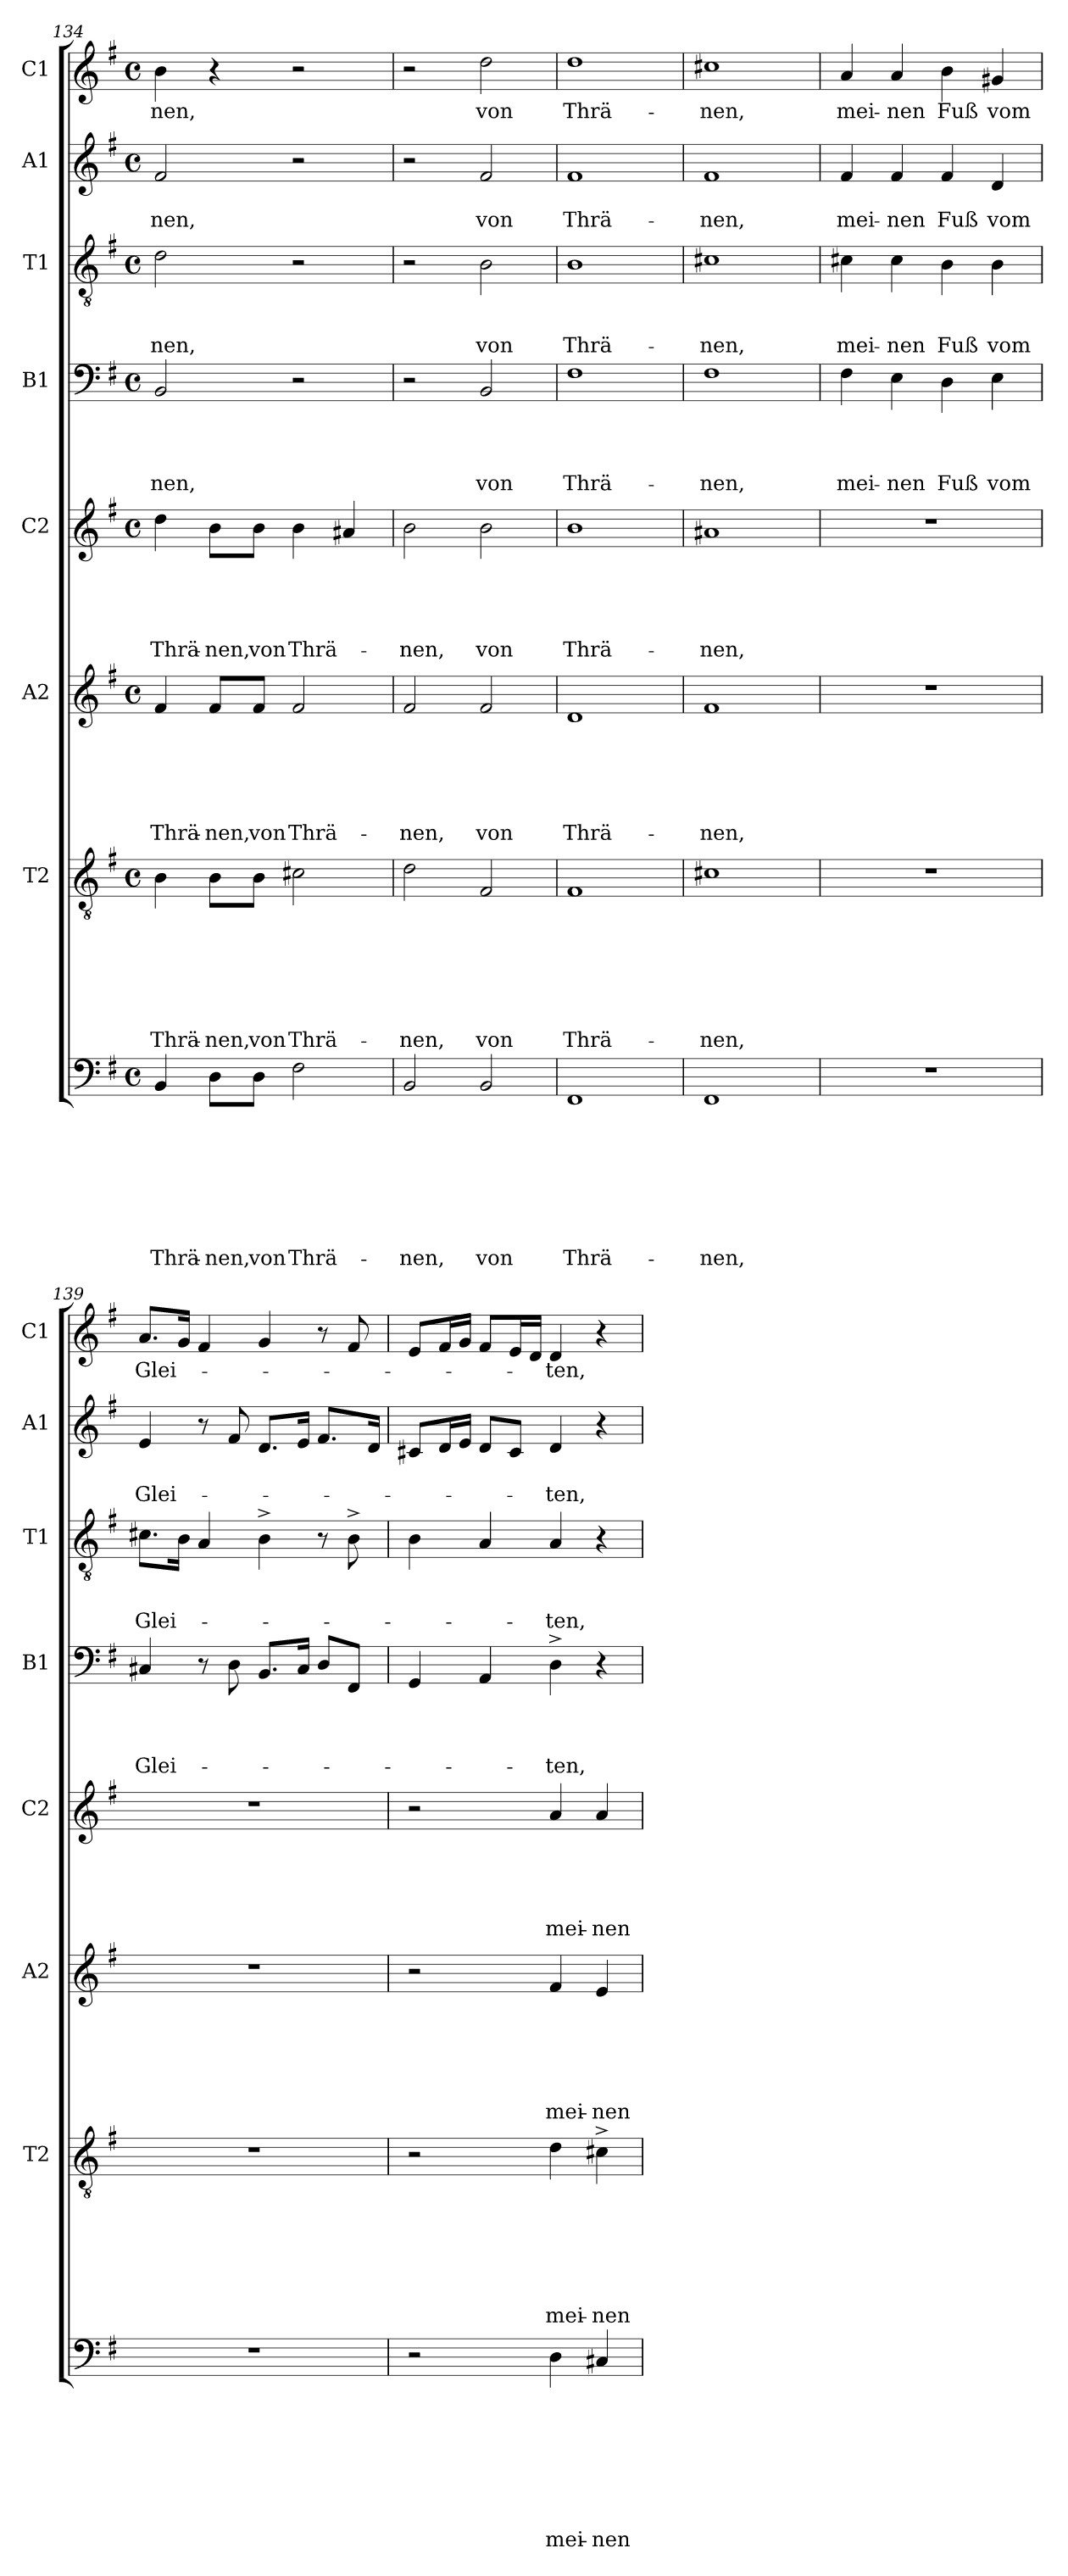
**kern	**text	**text	**text	**text	**text	**text	**text	**text	**kern	**text	**text	**text	**text	**text	**text	**text	**kern	**text	**text	**text	**text	**text	**text	**kern	**text	**text	**text	**text	**text	**kern	**text	**text	**text	**text	**kern	**text	**text	**text	**kern	**text	**text	**kern	**text
*part8	*part8	*part8	*part8	*part8	*part8	*part8	*part8	*part8	*part7	*part7	*part7	*part7	*part7	*part7	*part7	*part7	*part6	*part6	*part6	*part6	*part6	*part6	*part6	*part5	*part5	*part5	*part5	*part5	*part5	*part4	*part4	*part4	*part4	*part4	*part3	*part3	*part3	*part3	*part2	*part2	*part2	*part1	*part1
*staff8	*staff8	*staff8	*staff8	*staff8	*staff8	*staff8	*staff8	*staff8	*staff7	*staff7	*staff7	*staff7	*staff7	*staff7	*staff7	*staff7	*staff6	*staff6	*staff6	*staff6	*staff6	*staff6	*staff6	*staff5	*staff5	*staff5	*staff5	*staff5	*staff5	*staff4	*staff4	*staff4	*staff4	*staff4	*staff3	*staff3	*staff3	*staff3	*staff2	*staff2	*staff2	*staff1	*staff1
*	*	*	*	*	*	*	*	*	*I"T2	*	*	*	*	*	*	*	*I"A2	*	*	*	*	*	*	*I"C2	*	*	*	*	*	*I"B1	*	*	*	*	*I"T1	*	*	*	*I"A1	*	*	*I"C1	*
*	*	*	*	*	*	*	*	*	*I'T2	*	*	*	*	*	*	*	*I'A2	*	*	*	*	*	*	*I'C2	*	*	*	*	*	*I'B1	*	*	*	*	*I'T1	*	*	*	*I'A1	*	*	*I'C1	*
*clefF4	*	*	*	*	*	*	*	*	*clefGv2	*	*	*	*	*	*	*	*clefG2	*	*	*	*	*	*	*clefG2	*	*	*	*	*	*clefF4	*	*	*	*	*clefGv2	*	*	*	*clefG2	*	*	*clefG2	*
*k[f#]	*	*	*	*	*	*	*	*	*k[f#]	*	*	*	*	*	*	*	*k[f#]	*	*	*	*	*	*	*k[f#]	*	*	*	*	*	*k[f#]	*	*	*	*	*k[f#]	*	*	*	*k[f#]	*	*	*k[f#]	*
*G:	*	*	*	*	*	*	*	*	*G:	*	*	*	*	*	*	*	*G:	*	*	*	*	*	*	*G:	*	*	*	*	*	*G:	*	*	*	*	*G:	*	*	*	*G:	*	*	*G:	*
*M4/4	*	*	*	*	*	*	*	*	*M4/4	*	*	*	*	*	*	*	*M4/4	*	*	*	*	*	*	*M4/4	*	*	*	*	*	*M4/4	*	*	*	*	*M4/4	*	*	*	*M4/4	*	*	*M4/4	*
*met(c)	*	*	*	*	*	*	*	*	*met(c)	*	*	*	*	*	*	*	*met(c)	*	*	*	*	*	*	*met(c)	*	*	*	*	*	*met(c)	*	*	*	*	*met(c)	*	*	*	*met(c)	*	*	*met(c)	*
=134	=134	=134	=134	=134	=134	=134	=134	=134	=134	=134	=134	=134	=134	=134	=134	=134	=134	=134	=134	=134	=134	=134	=134	=134	=134	=134	=134	=134	=134	=134	=134	=134	=134	=134	=134	=134	=134	=134	=134	=134	=134	=134	=134
!	!	!	!	!	!	!	!	!LO:LY:b	!	!	!	!	!	!	!	!LO:LY:b	!	!	!	!	!	!	!LO:LY:b	!	!	!	!	!	!LO:LY:b	!	!	!	!	!LO:LY:b	!	!	!	!LO:LY:b	!	!	!LO:LY:b	!	!LO:LY:b
4BB/	.	.	.	.	.	.	.	Thrä-	4B\	.	.	.	.	.	.	Thrä-	4f#/	.	.	.	.	.	Thrä-	4dd\	.	.	.	.	Thrä-	2BB/	.	.	.	-nen,	2d\	.	.	-nen,	2f#/	.	-nen,	4b\	-nen,
!	!	!	!	!	!	!	!	!LO:LY:b:rj	!	!	!	!	!	!	!	!LO:LY:b:rj	!	!	!	!	!	!	!LO:LY:b:rj	!	!	!	!	!	!LO:LY:b:rj	!	!	!	!	!	!	!	!	!	!	!	!	!	!
8D\L	.	.	.	.	.	.	.	-nen,	8B\L	.	.	.	.	.	.	-nen,	8f#/L	.	.	.	.	.	-nen,	8b\L	.	.	.	.	-nen,	.	.	.	.	.	.	.	.	.	.	.	.	4r	.
!	!	!	!	!	!	!	!	!LO:LY:b	!	!	!	!	!	!	!	!LO:LY:b	!	!	!	!	!	!	!LO:LY:b	!	!	!	!	!	!LO:LY:b	!	!	!	!	!	!	!	!	!	!	!	!	!	!
8D\J	.	.	.	.	.	.	.	von	8B\J	.	.	.	.	.	.	von	8f#/J	.	.	.	.	.	von	8b\J	.	.	.	.	von	.	.	.	.	.	.	.	.	.	.	.	.	.	.
!	!	!	!	!	!	!	!	!LO:LY:b	!	!	!	!	!	!	!	!LO:LY:b	!	!	!	!	!	!	!LO:LY:b	!	!	!	!	!	!LO:LY:b	!	!	!	!	!	!	!	!	!	!	!	!	!	!
2F#\	.	.	.	.	.	.	.	Thrä-	2c#X\	.	.	.	.	.	.	Thrä-	2f#/	.	.	.	.	.	Thrä-	4b\	.	.	.	.	Thrä-	2r	.	.	.	.	2r	.	.	.	2r	.	.	2r	.
.	.	.	.	.	.	.	.	.	.	.	.	.	.	.	.	.	.	.	.	.	.	.	.	4a#X/	.	.	.	.	.	.	.	.	.	.	.	.	.	.	.	.	.	.	.
=135	=135	=135	=135	=135	=135	=135	=135	=135	=135	=135	=135	=135	=135	=135	=135	=135	=135	=135	=135	=135	=135	=135	=135	=135	=135	=135	=135	=135	=135	=135	=135	=135	=135	=135	=135	=135	=135	=135	=135	=135	=135	=135	=135
!	!	!	!	!	!	!	!	!LO:LY:b	!	!	!	!	!	!	!	!LO:LY:b	!	!	!	!	!	!	!LO:LY:b	!	!	!	!	!	!LO:LY:b	!	!	!	!	!	!	!	!	!	!	!	!	!	!
2BB/	.	.	.	.	.	.	.	-nen,	2d\	.	.	.	.	.	.	-nen,	2f#/	.	.	.	.	.	-nen,	2b\	.	.	.	.	-nen,	2r	.	.	.	.	2r	.	.	.	2r	.	.	2r	.
!	!	!	!	!	!	!	!	!LO:LY:b	!	!	!	!	!	!	!	!LO:LY:b	!	!	!	!	!	!	!LO:LY:b	!	!	!	!	!	!LO:LY:b	!	!	!	!	!LO:LY:b	!	!	!	!LO:LY:b	!	!	!LO:LY:b	!	!LO:LY:b
2BB/	.	.	.	.	.	.	.	von	2F#/	.	.	.	.	.	.	von	2f#/	.	.	.	.	.	von	2b\	.	.	.	.	von	2BB/	.	.	.	von	2B\	.	.	von	2f#/	.	von	2dd\	von
=136	=136	=136	=136	=136	=136	=136	=136	=136	=136	=136	=136	=136	=136	=136	=136	=136	=136	=136	=136	=136	=136	=136	=136	=136	=136	=136	=136	=136	=136	=136	=136	=136	=136	=136	=136	=136	=136	=136	=136	=136	=136	=136	=136
!	!	!	!	!	!	!	!	!LO:LY:b	!	!	!	!	!	!	!	!LO:LY:b	!	!	!	!	!	!	!LO:LY:b	!	!	!	!	!	!LO:LY:b	!	!	!	!	!LO:LY:b	!	!	!	!LO:LY:b	!	!	!LO:LY:b	!	!LO:LY:b
1FF#	.	.	.	.	.	.	.	Thrä-	1F#	.	.	.	.	.	.	Thrä-	1d	.	.	.	.	.	Thrä-	1b	.	.	.	.	Thrä-	1F#	.	.	.	Thrä-	1B	.	.	Thrä-	1f#	.	Thrä-	1dd	Thrä-
=137	=137	=137	=137	=137	=137	=137	=137	=137	=137	=137	=137	=137	=137	=137	=137	=137	=137	=137	=137	=137	=137	=137	=137	=137	=137	=137	=137	=137	=137	=137	=137	=137	=137	=137	=137	=137	=137	=137	=137	=137	=137	=137	=137
!	!	!	!	!	!	!	!	!LO:LY:b	!	!	!	!	!	!	!	!LO:LY:b	!	!	!	!	!	!	!LO:LY:b	!	!	!	!	!	!LO:LY:b	!	!	!	!	!LO:LY:b	!	!	!	!LO:LY:b	!	!	!LO:LY:b	!	!LO:LY:b
1FF#	.	.	.	.	.	.	.	-nen,	1c#X	.	.	.	.	.	.	-nen,	1f#	.	.	.	.	.	-nen,	1a#X	.	.	.	.	-nen,	1F#	.	.	.	-nen,	1c#X	.	.	-nen,	1f#	.	-nen,	1cc#X	-nen,
!!LO:PB:g=z
=138	=138	=138	=138	=138	=138	=138	=138	=138	=138	=138	=138	=138	=138	=138	=138	=138	=138	=138	=138	=138	=138	=138	=138	=138	=138	=138	=138	=138	=138	=138	=138	=138	=138	=138	=138	=138	=138	=138	=138	=138	=138	=138	=138
!	!	!	!	!	!	!	!	!	!	!	!	!	!	!	!	!	!	!	!	!	!	!	!	!	!	!	!	!	!	!	!	!	!	!LO:LY:b	!	!	!	!LO:LY:b	!	!	!LO:LY:b	!	!LO:LY:b
1r	.	.	.	.	.	.	.	.	1r	.	.	.	.	.	.	.	1r	.	.	.	.	.	.	1r	.	.	.	.	.	4F#\	.	.	.	mei-	4c#X\	.	.	mei-	4f#/	.	mei-	4a/	mei-
!	!	!	!	!	!	!	!	!	!	!	!	!	!	!	!	!	!	!	!	!	!	!	!	!	!	!	!	!	!	!	!	!	!	!LO:LY:b:rj	!	!	!	!LO:LY:b:rj	!	!	!LO:LY:b:rj	!	!LO:LY:b:rj
.	.	.	.	.	.	.	.	.	.	.	.	.	.	.	.	.	.	.	.	.	.	.	.	.	.	.	.	.	.	4E\	.	.	.	-nen	4c#\	.	.	-nen	4f#/	.	-nen	4a/	-nen
!	!	!	!	!	!	!	!	!	!	!	!	!	!	!	!	!	!	!	!	!	!	!	!	!	!	!	!	!	!	!	!	!	!	!LO:LY:b	!	!	!	!LO:LY:b	!	!	!LO:LY:b	!	!LO:LY:b
.	.	.	.	.	.	.	.	.	.	.	.	.	.	.	.	.	.	.	.	.	.	.	.	.	.	.	.	.	.	4D\	.	.	.	Fuß	4B\	.	.	Fuß	4f#/	.	Fuß	4b\	Fuß
!	!	!	!	!	!	!	!	!	!	!	!	!	!	!	!	!	!	!	!	!	!	!	!	!	!	!	!	!	!	!	!	!	!	!LO:LY:b	!	!	!	!LO:LY:b	!	!	!LO:LY:b	!	!LO:LY:b
.	.	.	.	.	.	.	.	.	.	.	.	.	.	.	.	.	.	.	.	.	.	.	.	.	.	.	.	.	.	4E\	.	.	.	vom	4B\	.	.	vom	4d/	.	vom	4g#X/	vom
=139	=139	=139	=139	=139	=139	=139	=139	=139	=139	=139	=139	=139	=139	=139	=139	=139	=139	=139	=139	=139	=139	=139	=139	=139	=139	=139	=139	=139	=139	=139	=139	=139	=139	=139	=139	=139	=139	=139	=139	=139	=139	=139	=139
!	!	!	!	!	!	!	!	!	!	!	!	!	!	!	!	!	!	!	!	!	!	!	!	!	!	!	!	!	!	!	!	!	!	!LO:LY:b	!	!	!	!LO:LY:b	!	!	!LO:LY:b	!	!LO:LY:b
1r	.	.	.	.	.	.	.	.	1r	.	.	.	.	.	.	.	1r	.	.	.	.	.	.	1r	.	.	.	.	.	4C#X/	.	.	.	Glei-	8.c#X\L	.	.	Glei-	4e/	.	Glei-	8.a/L	Glei-
.	.	.	.	.	.	.	.	.	.	.	.	.	.	.	.	.	.	.	.	.	.	.	.	.	.	.	.	.	.	.	.	.	.	.	16B\Jk	.	.	.	.	.	.	16g/Jk	.
.	.	.	.	.	.	.	.	.	.	.	.	.	.	.	.	.	.	.	.	.	.	.	.	.	.	.	.	.	.	8r	.	.	.	.	4A/	.	.	.	8r	.	.	4f#/	.
.	.	.	.	.	.	.	.	.	.	.	.	.	.	.	.	.	.	.	.	.	.	.	.	.	.	.	.	.	.	8D\	.	.	.	.	.	.	.	.	8f#/	.	.	.	.
.	.	.	.	.	.	.	.	.	.	.	.	.	.	.	.	.	.	.	.	.	.	.	.	.	.	.	.	.	.	8.BB/L	.	.	.	.	4B^>\	.	.	.	8.d/L	.	.	4g/	.
.	.	.	.	.	.	.	.	.	.	.	.	.	.	.	.	.	.	.	.	.	.	.	.	.	.	.	.	.	.	16C#/Jk	.	.	.	.	.	.	.	.	16e/Jk	.	.	.	.
.	.	.	.	.	.	.	.	.	.	.	.	.	.	.	.	.	.	.	.	.	.	.	.	.	.	.	.	.	.	8D/L	.	.	.	.	8r	.	.	.	8.f#/L	.	.	8r	.
.	.	.	.	.	.	.	.	.	.	.	.	.	.	.	.	.	.	.	.	.	.	.	.	.	.	.	.	.	.	8FF#/J	.	.	.	.	8B^>\	.	.	.	.	.	.	8f#/	.
.	.	.	.	.	.	.	.	.	.	.	.	.	.	.	.	.	.	.	.	.	.	.	.	.	.	.	.	.	.	.	.	.	.	.	.	.	.	.	16d/Jk	.	.	.	.
=140	=140	=140	=140	=140	=140	=140	=140	=140	=140	=140	=140	=140	=140	=140	=140	=140	=140	=140	=140	=140	=140	=140	=140	=140	=140	=140	=140	=140	=140	=140	=140	=140	=140	=140	=140	=140	=140	=140	=140	=140	=140	=140	=140
2r	.	.	.	.	.	.	.	.	2r	.	.	.	.	.	.	.	2r	.	.	.	.	.	.	2r	.	.	.	.	.	4GG/	.	.	.	.	4B\	.	.	.	8c#X/L	.	.	8e/L	.
.	.	.	.	.	.	.	.	.	.	.	.	.	.	.	.	.	.	.	.	.	.	.	.	.	.	.	.	.	.	.	.	.	.	.	.	.	.	.	16d/L	.	.	16f#/L	.
.	.	.	.	.	.	.	.	.	.	.	.	.	.	.	.	.	.	.	.	.	.	.	.	.	.	.	.	.	.	.	.	.	.	.	.	.	.	.	16e/JJ	.	.	16g/JJ	.
.	.	.	.	.	.	.	.	.	.	.	.	.	.	.	.	.	.	.	.	.	.	.	.	.	.	.	.	.	.	4AA/	.	.	.	.	4A/	.	.	.	8d/L	.	.	8f#/L	.
.	.	.	.	.	.	.	.	.	.	.	.	.	.	.	.	.	.	.	.	.	.	.	.	.	.	.	.	.	.	.	.	.	.	.	.	.	.	.	8c#/J	.	.	16e/L	.
.	.	.	.	.	.	.	.	.	.	.	.	.	.	.	.	.	.	.	.	.	.	.	.	.	.	.	.	.	.	.	.	.	.	.	.	.	.	.	.	.	.	16d/JJ	.
!	!	!	!	!	!	!	!	!LO:LY:b	!	!	!	!	!	!	!	!LO:LY:b	!	!	!	!	!	!	!LO:LY:b	!	!	!	!	!	!LO:LY:b	!	!	!	!	!LO:LY:b	!	!	!	!LO:LY:b	!	!	!LO:LY:b	!	!LO:LY:b
4D\	.	.	.	.	.	.	.	mei-	4d\	.	.	.	.	.	.	mei-	4f#/	.	.	.	.	.	mei-	4a/	.	.	.	.	mei-	4D^>\	.	.	.	-ten,	4A/	.	.	-ten,	4d/	.	-ten,	4d/	-ten,
!	!	!	!	!	!	!	!	!LO:LY:b:rj	!	!	!	!	!	!	!	!LO:LY:b:rj	!	!	!	!	!	!	!LO:LY:b:rj	!	!	!	!	!	!LO:LY:b:rj	!	!	!	!	!	!	!	!	!	!	!	!	!	!
4C#X/	.	.	.	.	.	.	.	-nen	4c#X^>\	.	.	.	.	.	.	-nen	4e/	.	.	.	.	.	-nen	4a/	.	.	.	.	-nen	4r	.	.	.	.	4r	.	.	.	4r	.	.	4r	.
=	=	=	=	=	=	=	=	=	=	=	=	=	=	=	=	=	=	=	=	=	=	=	=	=	=	=	=	=	=	=	=	=	=	=	=	=	=	=	=	=	=	=	=
*-	*-	*-	*-	*-	*-	*-	*-	*-	*-	*-	*-	*-	*-	*-	*-	*-	*-	*-	*-	*-	*-	*-	*-	*-	*-	*-	*-	*-	*-	*-	*-	*-	*-	*-	*-	*-	*-	*-	*-	*-	*-	*-	*-
